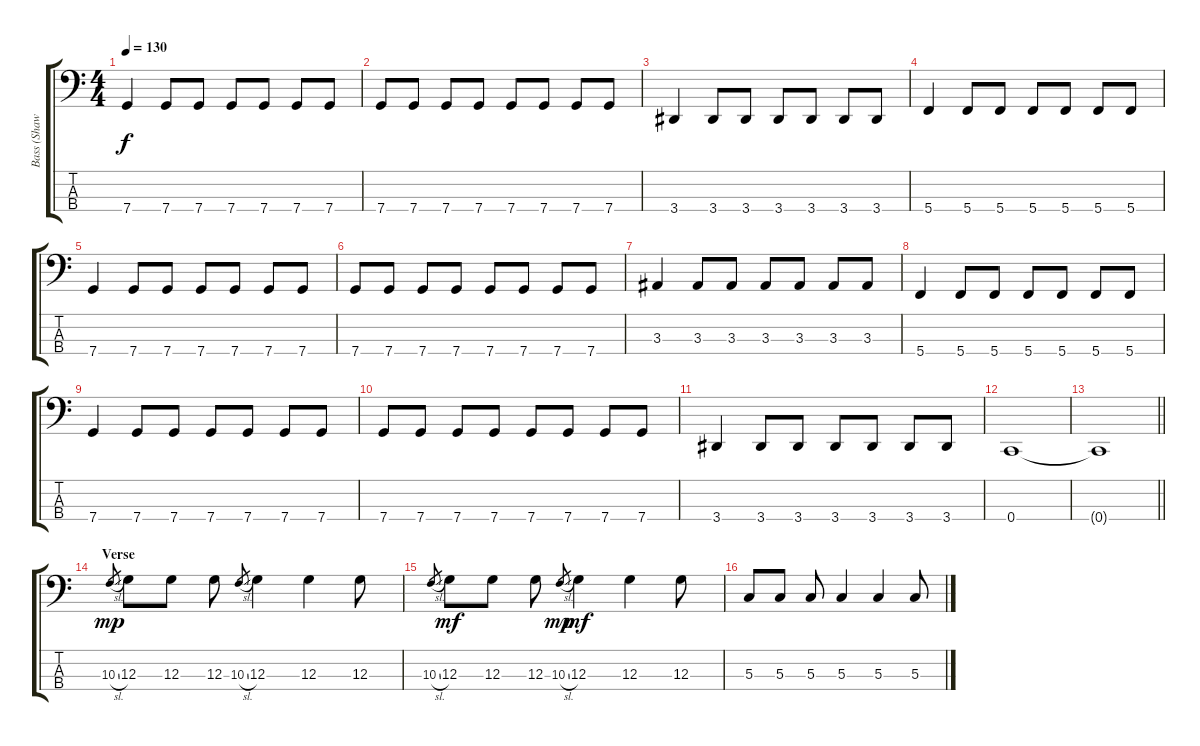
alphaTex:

\track ("Bass (Shaw Economaki)" "Bass (Shaw") {instrument electricbassfinger}
\staff {score tabs}
\tuning (F2 C2 G1 C1) {hide}
\ts (4 4)
\tempo 130
\clef f4
\ks c
7.4.4{dy f} 7.4.8 7.4.8 7.4.8 7.4.8 7.4.8 7.4.8 |
7.4.8 7.4.8 7.4.8 7.4.8 7.4.8 7.4.8 7.4.8 7.4.8 |
3.4.4 3.4.8 3.4.8 3.4.8 3.4.8 3.4.8 3.4.8 |
5.4.4 5.4.8 5.4.8 5.4.8 5.4.8 5.4.8 5.4.8 |
7.4.4 7.4.8 7.4.8 7.4.8 7.4.8 7.4.8 7.4.8 |
7.4.8 7.4.8 7.4.8 7.4.8 7.4.8 7.4.8 7.4.8 7.4.8 |
3.3.4 3.3.8 3.3.8 3.3.8 3.3.8 3.3.8 3.3.8 |
5.4.4 5.4.8 5.4.8 5.4.8 5.4.8 5.4.8 5.4.8 |
7.4.4 7.4.8 7.4.8 7.4.8 7.4.8 7.4.8 7.4.8 |
7.4.8 7.4.8 7.4.8 7.4.8 7.4.8 7.4.8 7.4.8 7.4.8 |
3.4.4 3.4.8 3.4.8 3.4.8 3.4.8 3.4.8 3.4.8 |
0.4.1 |
\barLineRight lightlight
0.4{t}.1 |
\section ("" "Verse")
10.3{sl}.8{gr dy mp} 12.3.8 12.3.8 12.3.8 10.3{sl}.8{gr} 12.3.4 12.3.4 12.3.8 |
10.3{sl}.8{gr} 12.3.8{dy mf} 12.3.8 12.3.8 10.3{sl}.8{gr dy mp} 12.3.4{dy mf} 12.3.4 12.3.8 |
5.3.8 5.3.8 5.3.8 5.3.4 5.3.4 5.3.8
